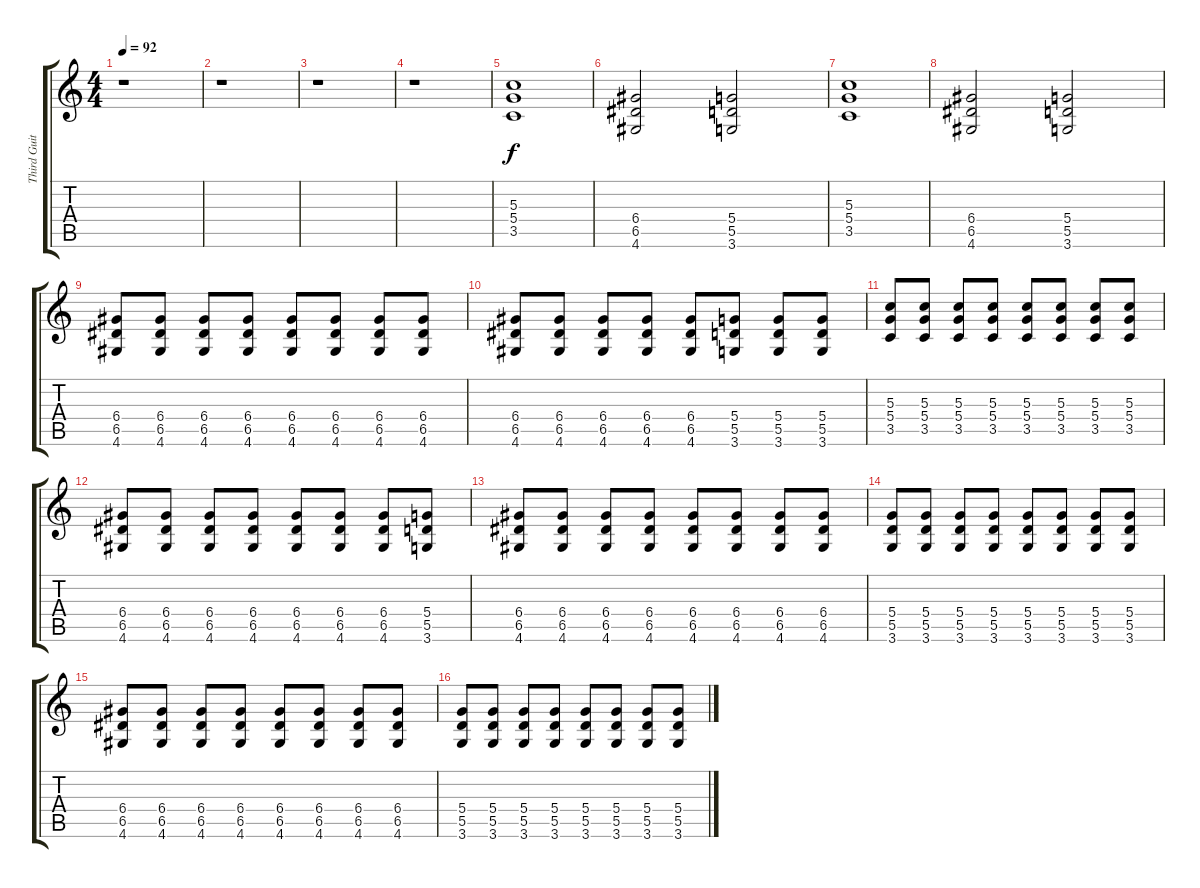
\track ("Third Guitar" "Third Guit") {instrument overdrivenguitar}
\staff {score tabs}
\tuning (E4 B3 G3 D3 A2 E2) {hide}
\ts (4 4)
\tempo 92
\clef g2
\ks c
r.1{dy f} |
r.1 |
r.1 |
r.1 |
(5.3 5.4 3.5).1{volume 8 balance 4} |
(6.4 6.5 4.6).2 (5.4 5.5 3.6).2 |
(5.3 5.4 3.5).1 |
(6.4 6.5 4.6).2 (5.4 5.5 3.6).2 |
(6.4 6.5 4.6).8 (6.4 6.5 4.6).8 (6.4 6.5 4.6).8 (6.4 6.5 4.6).8 (6.4 6.5 4.6).8 (6.4 6.5 4.6).8 (6.4 6.5 4.6).8 (6.4 6.5 4.6).8 |
(6.4 6.5 4.6).8 (6.4 6.5 4.6).8 (6.4 6.5 4.6).8 (6.4 6.5 4.6).8 (6.4 6.5 4.6).8 (5.4 5.5 3.6).8 (5.4 5.5 3.6).8 (5.4 5.5 3.6).8 |
(5.3 5.4 3.5).8 (5.3 5.4 3.5).8 (5.3 5.4 3.5).8 (5.3 5.4 3.5).8 (5.3 5.4 3.5).8 (5.3 5.4 3.5).8 (5.3 5.4 3.5).8 (5.3 5.4 3.5).8 |
(6.4 6.5 4.6).8 (6.4 6.5 4.6).8 (6.4 6.5 4.6).8 (6.4 6.5 4.6).8 (6.4 6.5 4.6).8 (6.4 6.5 4.6).8 (6.4 6.5 4.6).8 (5.4 5.5 3.6).8 |
(6.4 6.5 4.6).8 (6.4 6.5 4.6).8 (6.4 6.5 4.6).8 (6.4 6.5 4.6).8 (6.4 6.5 4.6).8 (6.4 6.5 4.6).8 (6.4 6.5 4.6).8 (6.4 6.5 4.6).8 |
(5.4 5.5 3.6).8 (5.4 5.5 3.6).8 (5.4 5.5 3.6).8 (5.4 5.5 3.6).8 (5.4 5.5 3.6).8 (5.4 5.5 3.6).8 (5.4 5.5 3.6).8 (5.4 5.5 3.6).8 |
(6.4 6.5 4.6).8 (6.4 6.5 4.6).8 (6.4 6.5 4.6).8 (6.4 6.5 4.6).8 (6.4 6.5 4.6).8 (6.4 6.5 4.6).8 (6.4 6.5 4.6).8 (6.4 6.5 4.6).8 |
(5.4 5.5 3.6).8 (5.4 5.5 3.6).8 (5.4 5.5 3.6).8 (5.4 5.5 3.6).8 (5.4 5.5 3.6).8 (5.4 5.5 3.6).8 (5.4 5.5 3.6).8 (5.4 5.5 3.6).8
